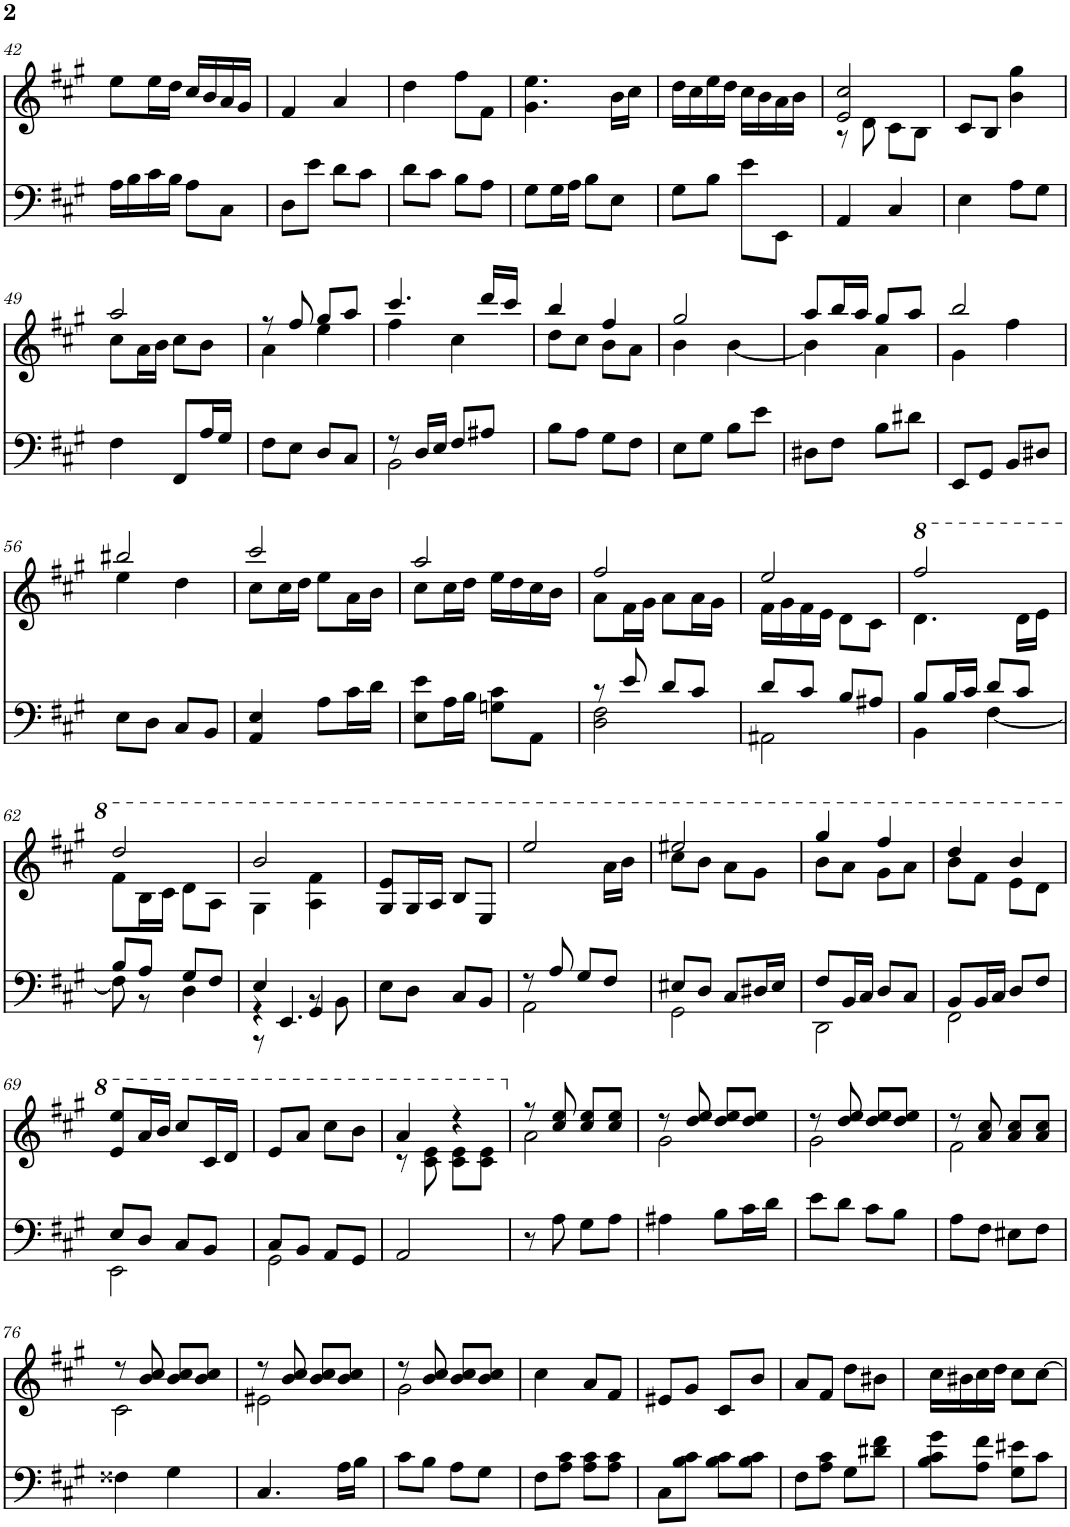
**kern	**kern
*part2	*part1
*staff2	*staff1
*I"Piano	*I"Piano
*I'Pno	*I'Pno
!!LO:PB:g=z
*clefF4	*clefG2
*k[f#c#g#]	*k[f#c#g#]
*M2/4	*M2/4
=42	=42
16A\LL	8ee\L
16B\	.
16c#\	16ee\L
16B\JJ	16dd\JJ
8A\L	16cc#/LL
.	16b/
8C#\J	16a/
.	16g#/JJ
=43	=43
8D\L	4f#/
8e\J	.
8d\L	4a/
8c#\J	.
=44	=44
8d\L	4dd\
8c#\J	.
8B\L	8ff#\L
8A\J	8f#\J
=45	=45
8G#\L	4.g#\ 4.ee\
16G#\L	.
16A\JJ	.
8B\L	.
8E\J	16b\LL
.	16cc#\JJ
=46	=46
8G#\L	16dd\LL
.	16cc#\
8B\J	16ee\
.	16dd\JJ
8e\L	16cc#\LL
.	16b\
8EE\J	16a\
.	16b\JJ
=47	=47
*	*^
4AA/	2e/ 2cc#/	8r
.	.	8d\
4C#/	.	8c#\L
.	.	8B\J
*	*v	*v
=48	=48
4E\	8c#/L
.	8B/J
8A\L	4b\ 4gg#\
8G#\J	.
!!LO:LB:g=z
=49	=49
*	*^
4F#\	2aa/	8cc#\L
.	.	16a\L
.	.	16b\JJ
8FF#/L	.	8cc#\L
16A/L	.	8b\J
16G#/JJ	.	.
=50	=50	=50
8F#\L	8r	4a\
8E\J	8ff#/	.
8D/L	8gg#/L	4ee\
8C#/J	8aa/J	.
=51	=51	=51
*^	*	*
8r	2BB\	4.ccc#/	4ff#\
16D/LL	.	.	.
16E/JJ	.	.	.
8F#/L	.	.	4cc#\
8A#X/J	.	16ddd/LL	.
.	.	16ccc#/JJ	.
*v	*v	*	*
=52	=52	=52
8B\L	4bb/	8dd\L
8A\J	.	8cc#\J
8G#\L	4ff#/	8b\L
8F#\J	.	8a\J
=53	=53	=53
8E\L	2gg#/	4b\
8G#\J	.	.
8B\L	.	[4b\
8e\J	.	.
=54	=54	=54
8D#X\L	8aa/L	4b\]
8F#\J	16bb/L	.
.	16aa/JJ	.
8B\L	8gg#/L	4a\
8d#X\J	8aa/J	.
=55	=55	=55
8EE/L	2bb/	4g#\
8GG#/J	.	.
8BB/L	.	4ff#\
8D#X/J	.	.
!!LO:LB:g=z	!!
=56	=56	=56
8E\L	2bb#X/	4ee\
8D\J	.	.
8C#/L	.	4dd\
8BB/J	.	.
=57	=57	=57
4AA/ 4E/	2ccc#/	8cc#\L
.	.	16cc#\L
.	.	16dd\JJ
8A\L	.	8ee\L
16c#\L	.	16a\L
16d\JJ	.	16b\JJ
=58	=58	=58
8E\ 8e\L	2aa/	8cc#\L
16A\L	.	16cc#\L
16B\JJ	.	16dd\JJ
8Gn\ 8c#\L	.	16ee\LL
.	.	16dd\
8AA\J	.	16cc#\
.	.	16b\JJ
=59	=59	=59
*^	*	*
8r	2D\ 2F#\	2ff#/	8a\L
8e/	.	.	16f#\L
.	.	.	16g#\JJ
8d/L	.	.	8a\L
8c#/J	.	.	16a\L
.	.	.	16g#\JJ
=60	=60	=60	=60
8d/L	2AA#X\	2ee/	16f#\LL
.	.	.	16g#\
8c#/J	.	.	16f#\
.	.	.	16e\JJ
8B/L	.	.	8d\L
8A#X/J	.	.	8c#\J
=61	=61	=61	=61
*	*	*8va	*
8B/L	4BB\	2fff#/	4.dd\
16B/L	.	.	.
16c#/JJ	.	.	.
8d/L	[4F#\	.	.
8c#/J	.	.	16dd\LL
.	.	.	16ee\JJ
!!LO:LB:g=z	!!
=62	=62	=62	=62
8B/L	8F#\]	2ddd/	8ff#\L
8A/J	8r	.	16b\L
.	.	.	16cc#\JJ
8G#/L	4D\	.	8dd\L
8F#/J	.	.	8a\J
=63	=63	=63	=63
*	*^	*	*
4E/	4r	8r	2bb/	4g#\
.	.	4.EE/	.	.
4GG#/	8r	.	.	4a\ 4ff#\
.	8BB\	.	.	.
*v	*v	*v	*	*
*	*v	*v
=64	=64
8E\L	8g#/ 8ee/L
8D\J	16g#/L
.	16a/JJ
8C#/L	8b/L
8BB/J	8e/J
=65	=65
*^	*^
8r	2AA\	2eee/	4.ryy
8A/	.	.	.
8G#/L	.	.	.
8F#/J	.	.	16aa\LL
.	.	.	16bb\JJ
=66	=66	=66	=66
8E#X/L	2GG#\	2eee#X/	8ccc#\L
8D/J	.	.	8bb\J
8C#/L	.	.	8aa\L
16D#X/L	.	.	8gg#\J
16E#/JJ	.	.	.
=67	=67	=67	=67
8F#/L	2DD\	4ggg#/	8bb\L
16BB/L	.	.	8aa\J
16C#/JJ	.	.	.
8D/L	.	4fff#/	8gg#\L
8C#/J	.	.	8aa\J
=68	=68	=68	=68
8BB/L	2FF#\	4ddd/	8bb\L
16BB/L	.	.	8ff#\J
16C#/JJ	.	.	.
8D/L	.	4bb/	8ee\L
8F#/J	.	.	8dd\J
*	*	*v	*v
!!LO:LB:g=z
=69	=69	=69
8E/L	2EE\	8ee/ 8eee/L
8D/J	.	16aa/L
.	.	16bb/JJ
8C#/L	.	8ccc#/L
8BB/J	.	16cc#/L
.	.	16dd/JJ
=70	=70	=70
8C#/L	2GG#\	8ee/L
8BB/J	.	8aa/J
8AA/L	.	8ccc#\L
8GG#/J	.	8bb\J
*v	*v	*
=71	=71
*	*^
2AA/	4aa/	8r
.	.	8cc#\ 8ee\
.	4r	8cc#\ 8ee\L
.	.	8cc#\ 8ee\J
=72	=72	=72
*	*X8va	*
8r	8r	2a\
8A\	8cc#/ 8ee/	.
8G#\L	8cc#/ 8ee/L	.
8A\J	8cc#/ 8ee/J	.
=73	=73	=73
4A#X\	8r	2g#\
.	8dd/ 8ee/	.
8B\L	8dd/ 8ee/L	.
16c#\L	8dd/ 8ee/J	.
16d\JJ	.	.
=74	=74	=74
8e\L	8r	2g#\
8d\J	8dd/ 8ee/	.
8c#\L	8dd/ 8ee/L	.
8B\J	8dd/ 8ee/J	.
=75	=75	=75
8A\L	8r	2f#\
8F#\J	8a/ 8cc#/	.
8E#X\L	8a/ 8cc#/L	.
8F#\J	8a/ 8cc#/J	.
!!LO:LB:g=z	!!
=76	=76	=76
4F##X\	8r	2c#\
.	8b/ 8cc#/	.
4G#\	8b/ 8cc#/L	.
.	8b/ 8cc#/J	.
=77	=77	=77
4.C#/	8r	2e#X\
.	8b/ 8cc#/	.
.	8b/ 8cc#/L	.
16A\LL	8b/ 8cc#/J	.
16B\JJ	.	.
=78	=78	=78
8c#\L	8r	2g#\
8B\J	8b/ 8cc#/	.
8A\L	8b/ 8cc#/L	.
8G#\J	8b/ 8cc#/J	.
*	*v	*v
=79	=79
8F#\L	4cc#\
8A\ 8c#\J	.
8A\ 8c#\L	8a/L
8A\ 8c#\J	8f#/J
=80	=80
8C#\L	8e#X/L
8B\ 8c#\J	8g#/J
8B\ 8c#\L	8c#/L
8B\ 8c#\J	8b/J
=81	=81
8F#\L	8a/L
8A\ 8c#\J	8f#/J
8G#\L	8dd\L
8d#X\ 8f#\J	8b#X\J
=82	=82
8B\ 8c#\ 8g#\L	16cc#\LL
.	16b#X\
8A\ 8f#\J	16cc#\
.	16dd\JJ
8G#\ 8e#X\L	8cc#\L
8c#\J	[8cc#\J
=	=
*-	*-
